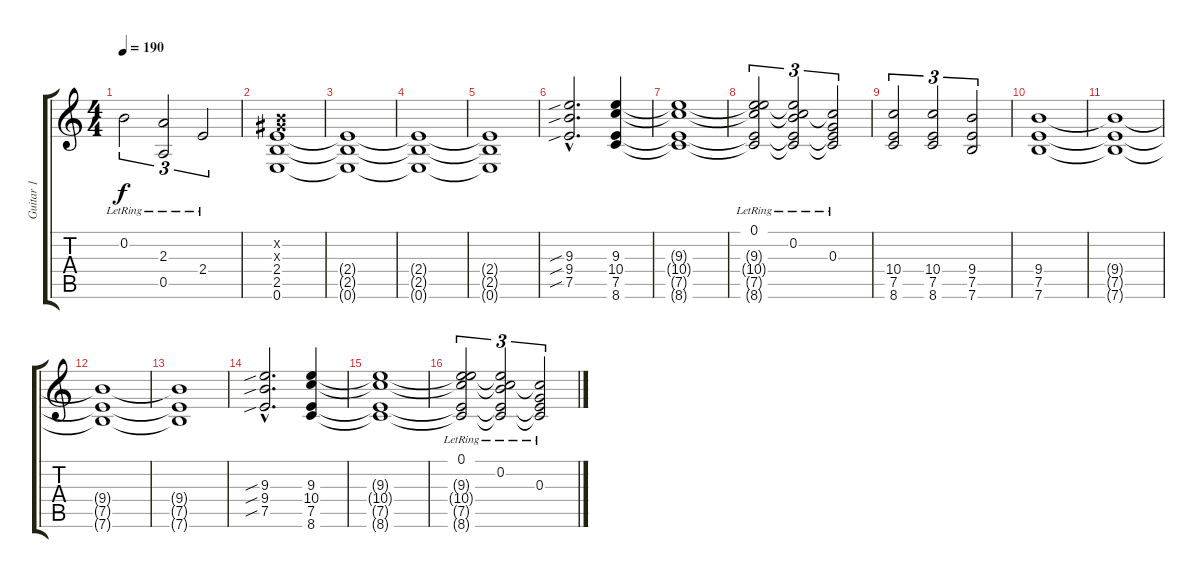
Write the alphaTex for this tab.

\track ("Guitar 1" "Guitar 1") {instrument overdrivenguitar}
\staff {score tabs}
\tuning (E4 B3 G3 D3 A2 E2) {hide}
\ts (4 4)
\tempo 190
\clef g2
\ks c
0.2{lr}.2{tu (3 2) dy f} (2.3{lr} 0.5{t}).2{tu (3 2)} 2.4{lr}.2{tu (3 2)} |
(0.2{x} 1.3{x} 2.4 2.5 0.6).1 |
(2.4{t} 2.5{t} 0.6{t}).1 |
(2.4{t} 2.5{t} 0.6{t}).1 |
(2.4{t} 2.5{t} 0.6{t}).1 |
(9.3{sib hac} 9.4{sib hac} 7.5{sib hac}).2{d} (9.3 10.4 7.5 8.6).4 |
(9.3{t} 10.4{t} 7.5{t} 8.6{t}).1 |
(0.1{lr} 9.3{t} 10.4{t} 7.5{t} 8.6{t}).2{tu (3 2)} (0.2{lr} 9.3{t} 10.4{t} 7.5{t} 8.6{t}).2{tu (3 2)} (0.3{lr} 10.4{t} 7.5{t} 8.6{t}).2{tu (3 2)} |
(10.4 7.5 8.6).2{tu (3 2)} (10.4 7.5 8.6).2{tu (3 2)} (9.4 7.5 7.6).2{tu (3 2)} |
(9.4 7.5 7.6).1 |
(9.4{t} 7.5{t} 7.6{t}).1 |
(9.4{t} 7.5{t} 7.6{t}).1 |
(9.4{t} 7.5{t} 7.6{t}).1 |
(9.3{sib hac} 9.4{sib hac} 7.5{sib hac}).2{d} (9.3 10.4 7.5 8.6).4 |
(9.3{t} 10.4{t} 7.5{t} 8.6{t}).1 |
(0.1{lr} 9.3{t} 10.4{t} 7.5{t} 8.6{t}).2{tu (3 2)} (0.2{lr} 9.3{t} 10.4{t} 7.5{t} 8.6{t}).2{tu (3 2)} (0.3{lr} 10.4{t} 7.5{t} 8.6{t}).2{tu (3 2)}
